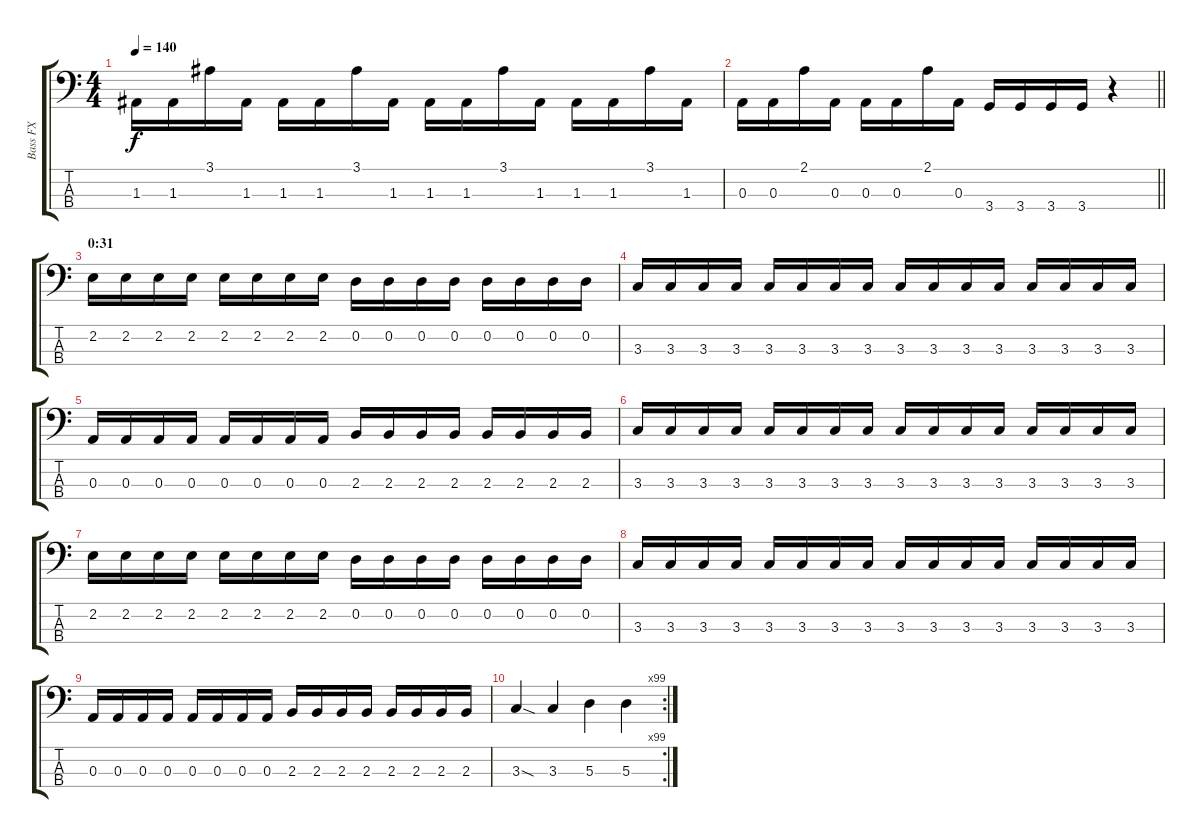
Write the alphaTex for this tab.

\track ("Bass FX" "Bass FX") {instrument electricbassfinger}
\staff {score tabs}
\tuning (G2 D2 A1 E1) {hide}
\ts (4 4)
\tempo 140
\clef f4
\ks c
1.3.16{dy f} 1.3.16 3.1.16 1.3.16 1.3.16 1.3.16 3.1.16 1.3.16 1.3.16 1.3.16 3.1.16 1.3.16 1.3.16 1.3.16 3.1.16 1.3.16 |
\barLineRight lightlight
0.3.16 0.3.16 2.1.16 0.3.16 0.3.16 0.3.16 2.1.16 0.3.16 3.4.16 3.4.16 3.4.16 3.4.16 r.4 |
\section ("" "0:31")
2.2.16 2.2.16 2.2.16 2.2.16 2.2.16 2.2.16 2.2.16 2.2.16 0.2.16 0.2.16 0.2.16 0.2.16 0.2.16 0.2.16 0.2.16 0.2.16 |
3.3.16 3.3.16 3.3.16 3.3.16 3.3.16 3.3.16 3.3.16 3.3.16 3.3.16 3.3.16 3.3.16 3.3.16 3.3.16 3.3.16 3.3.16 3.3.16 |
0.3.16 0.3.16 0.3.16 0.3.16 0.3.16 0.3.16 0.3.16 0.3.16 2.3.16 2.3.16 2.3.16 2.3.16 2.3.16 2.3.16 2.3.16 2.3.16 |
3.3.16 3.3.16 3.3.16 3.3.16 3.3.16 3.3.16 3.3.16 3.3.16 3.3.16 3.3.16 3.3.16 3.3.16 3.3.16 3.3.16 3.3.16 3.3.16 |
2.2.16 2.2.16 2.2.16 2.2.16 2.2.16 2.2.16 2.2.16 2.2.16 0.2.16 0.2.16 0.2.16 0.2.16 0.2.16 0.2.16 0.2.16 0.2.16 |
3.3.16 3.3.16 3.3.16 3.3.16 3.3.16 3.3.16 3.3.16 3.3.16 3.3.16 3.3.16 3.3.16 3.3.16 3.3.16 3.3.16 3.3.16 3.3.16 |
0.3.16 0.3.16 0.3.16 0.3.16 0.3.16 0.3.16 0.3.16 0.3.16 2.3.16 2.3.16 2.3.16 2.3.16 2.3.16 2.3.16 2.3.16 2.3.16 |
\rc 99
3.3{sod}.4 3.3.4 5.3.4 5.3.4
